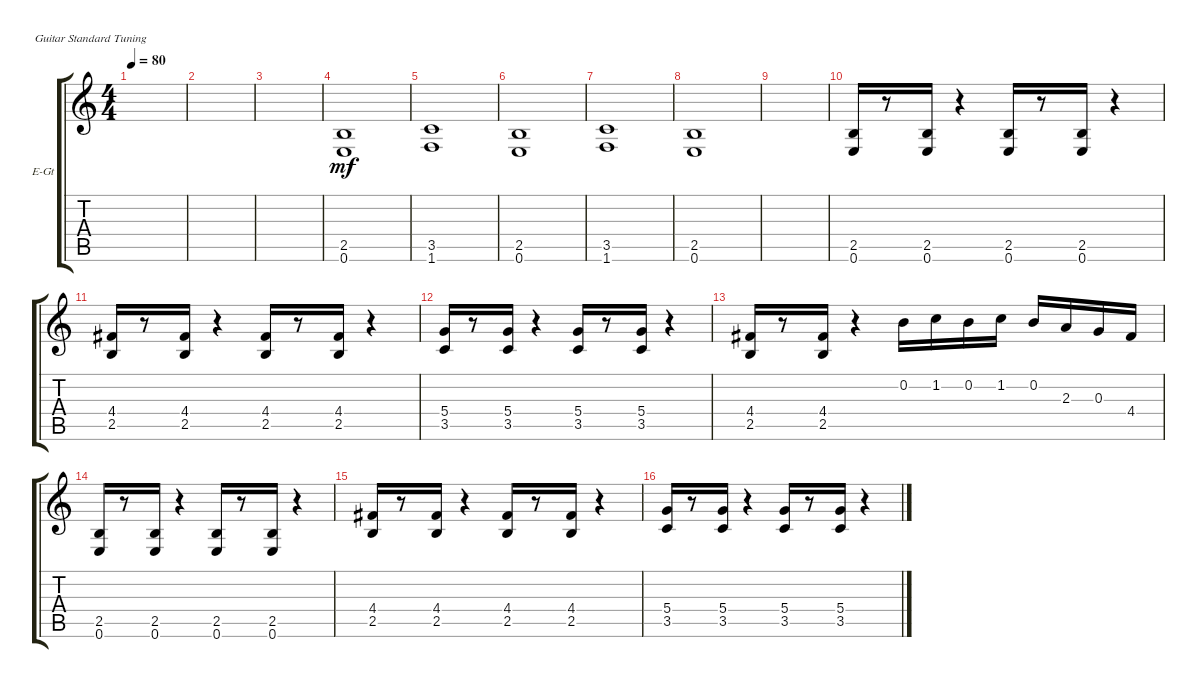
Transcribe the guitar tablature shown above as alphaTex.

\defaultSystemsLayout 4
\bracketExtendMode groupsimilarinstruments
\firstSystemTrackNameOrientation horizontal
\otherSystemsTrackNameOrientation horizontal
\track ("Electric Guitar" "E-Gt") {instrument distortionguitar}
\staff {score tabs}
\tuning (E4 B3 G3 D3 A2 E2)
\ts (4 4)
\tempo 80
\clef g2
\ks c
|
|
|
(0.6 2.5).1{dy mf} |
(1.6 3.5).1 |
(0.6 2.5).1 |
(1.6 3.5).1 |
(0.6 2.5).1 |
|
(0.6 2.5).16 r.8 (0.6 2.5).16 r.4 (0.6 2.5).16 r.8 (0.6 2.5).16 r.4 |
(2.5 4.4).16 r.8 (2.5 4.4).16 r.4 (2.5 4.4).16 r.8 (2.5 4.4).16 r.4 |
(3.5 5.4).16 r.8 (3.5 5.4).16 r.4 (3.5 5.4).16 r.8 (3.5 5.4).16 r.4 |
(2.5 4.4).16 r.8 (2.5 4.4).16 r.4 0.2.16 1.2.16 0.2.16 1.2.16 0.2.16 2.3.16 0.3.16 4.4.16 |
(0.6 2.5).16 r.8 (0.6 2.5).16 r.4 (0.6 2.5).16 r.8 (0.6 2.5).16 r.4 |
(2.5 4.4).16 r.8 (2.5 4.4).16 r.4 (2.5 4.4).16 r.8 (2.5 4.4).16 r.4 |
(3.5 5.4).16 r.8 (3.5 5.4).16 r.4 (3.5 5.4).16 r.8 (3.5 5.4).16 r.4
